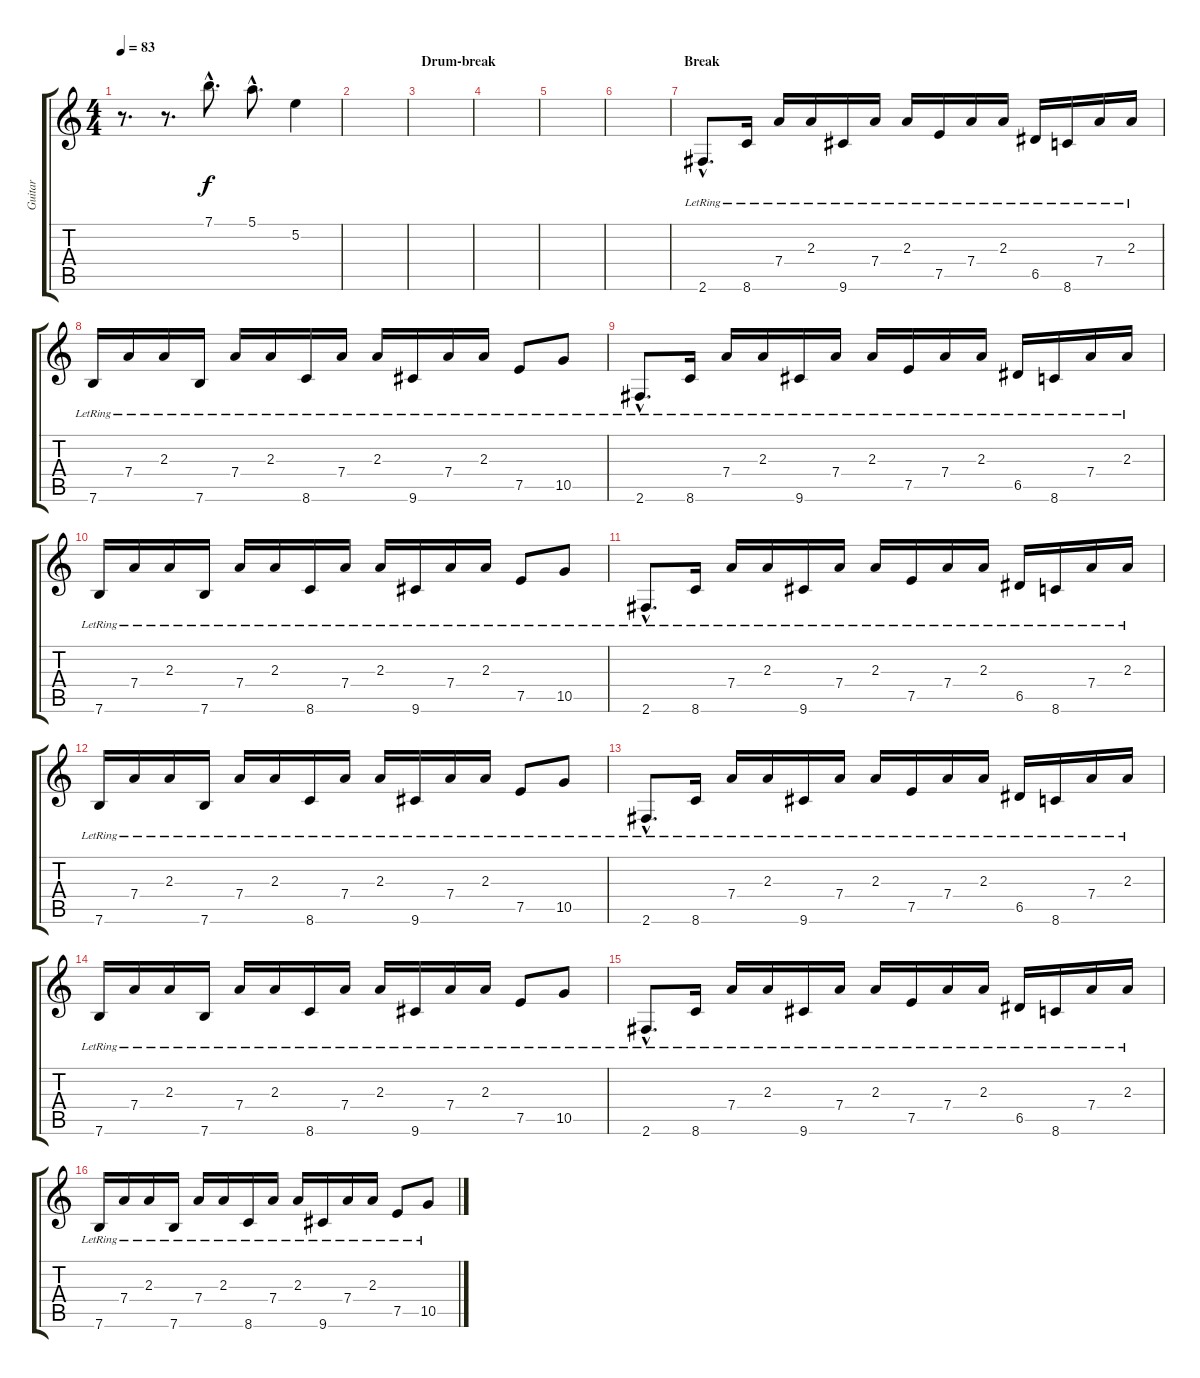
\track ("Guitar" "Guitar") {instrument acousticguitarnylon}
\staff {score tabs}
\tuning (E4 B3 G3 D3 A2 E2) {hide}
\ts (4 4)
\tempo 83
\clef g2
\ks c
r.8{d dy f instrument electricguitarjazz} r.8{d} 7.1{hac}.8{d} 5.1{hac}.8{d} 5.2.4 |
|
\section ("" "Drum-break")
|
|
|
|
\section ("" "Break")
2.6{hac lr}.8{d} 8.6{lr}.16 7.4{lr}.16 2.3{lr}.16 9.6{lr}.16 7.4{lr}.16 2.3{lr}.16 7.5{lr}.16 7.4{lr}.16 2.3{lr}.16 6.5{lr}.16 8.6{lr}.16 7.4{lr}.16 2.3{lr}.16 |
7.6{lr}.16 7.4{lr}.16 2.3{lr}.16 7.6{lr}.16 7.4{lr}.16 2.3{lr}.16 8.6{lr}.16 7.4{lr}.16 2.3{lr}.16 9.6{lr}.16 7.4{lr}.16 2.3{lr}.16 7.5{lr}.8 10.5{lr}.8 |
2.6{hac lr}.8{d} 8.6{lr}.16 7.4{lr}.16 2.3{lr}.16 9.6{lr}.16 7.4{lr}.16 2.3{lr}.16 7.5{lr}.16 7.4{lr}.16 2.3{lr}.16 6.5{lr}.16 8.6{lr}.16 7.4{lr}.16 2.3{lr}.16 |
7.6{lr}.16 7.4{lr}.16 2.3{lr}.16 7.6{lr}.16 7.4{lr}.16 2.3{lr}.16 8.6{lr}.16 7.4{lr}.16 2.3{lr}.16 9.6{lr}.16 7.4{lr}.16 2.3{lr}.16 7.5{lr}.8 10.5{lr}.8 |
2.6{hac lr}.8{d} 8.6{lr}.16 7.4{lr}.16 2.3{lr}.16 9.6{lr}.16 7.4{lr}.16 2.3{lr}.16 7.5{lr}.16 7.4{lr}.16 2.3{lr}.16 6.5{lr}.16 8.6{lr}.16 7.4{lr}.16 2.3{lr}.16 |
7.6{lr}.16 7.4{lr}.16 2.3{lr}.16 7.6{lr}.16 7.4{lr}.16 2.3{lr}.16 8.6{lr}.16 7.4{lr}.16 2.3{lr}.16 9.6{lr}.16 7.4{lr}.16 2.3{lr}.16 7.5{lr}.8 10.5{lr}.8 |
2.6{hac lr}.8{d} 8.6{lr}.16 7.4{lr}.16 2.3{lr}.16 9.6{lr}.16 7.4{lr}.16 2.3{lr}.16 7.5{lr}.16 7.4{lr}.16 2.3{lr}.16 6.5{lr}.16 8.6{lr}.16 7.4{lr}.16 2.3{lr}.16 |
7.6{lr}.16 7.4{lr}.16 2.3{lr}.16 7.6{lr}.16 7.4{lr}.16 2.3{lr}.16 8.6{lr}.16 7.4{lr}.16 2.3{lr}.16 9.6{lr}.16 7.4{lr}.16 2.3{lr}.16 7.5{lr}.8 10.5{lr}.8 |
2.6{hac lr}.8{d} 8.6{lr}.16 7.4{lr}.16 2.3{lr}.16 9.6{lr}.16 7.4{lr}.16 2.3{lr}.16 7.5{lr}.16 7.4{lr}.16 2.3{lr}.16 6.5{lr}.16 8.6{lr}.16 7.4{lr}.16 2.3{lr}.16 |
7.6{lr}.16 7.4{lr}.16 2.3{lr}.16 7.6{lr}.16 7.4{lr}.16 2.3{lr}.16 8.6{lr}.16 7.4{lr}.16 2.3{lr}.16 9.6{lr}.16 7.4{lr}.16 2.3{lr}.16 7.5{lr}.8 10.5{lr}.8
